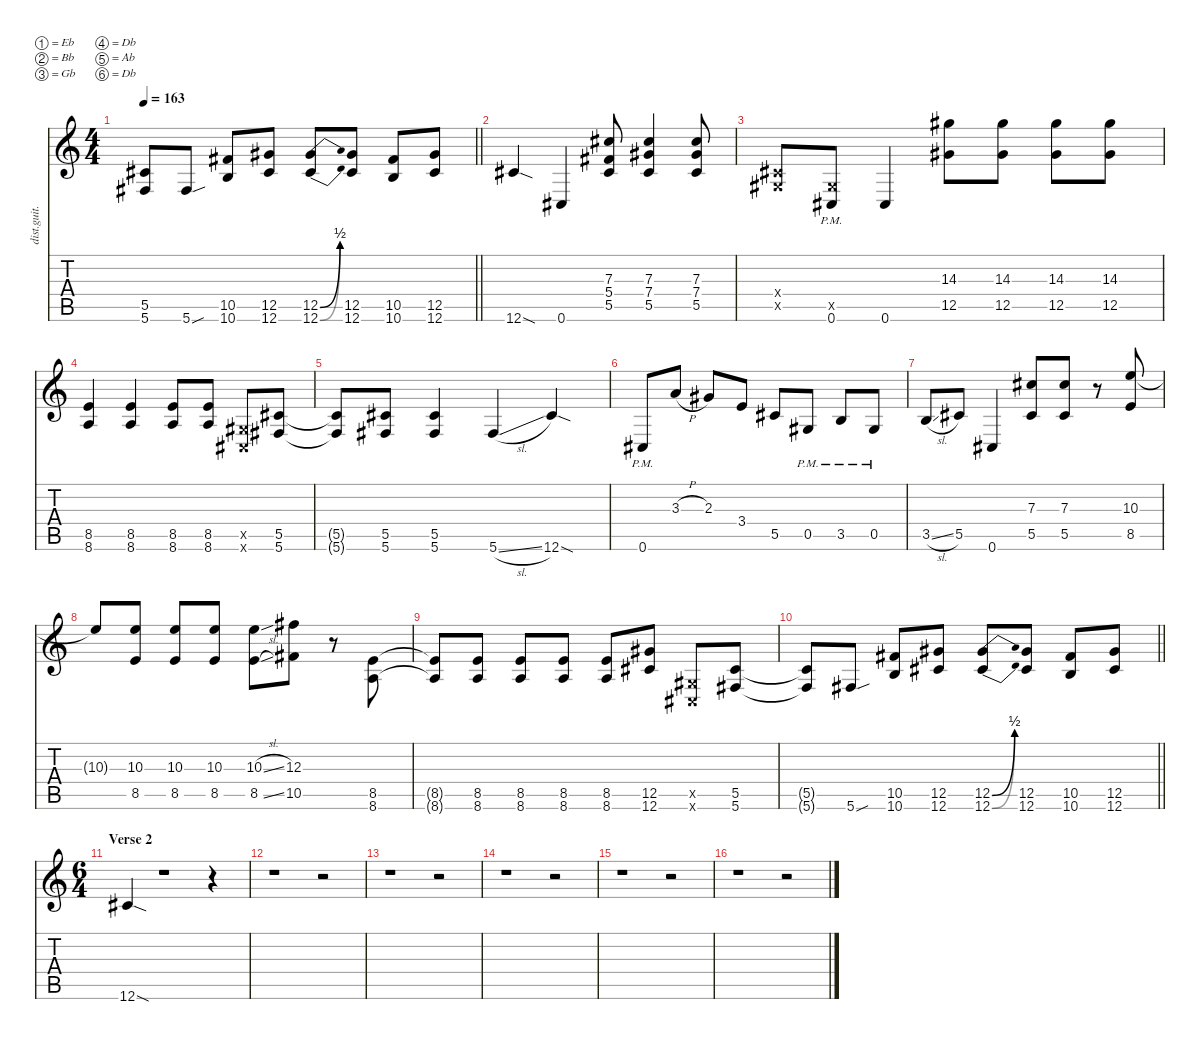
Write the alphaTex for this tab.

\defaultSystemsLayout 4
\hideDynamics
\bracketExtendMode nobrackets
\otherSystemsTrackNameOrientation horizontal
\track ("Rhythm Guitar L" "dist.guit.") {instrument distortionguitar}
\staff {score tabs}
\tuning (Eb4 Bb3 Gb3 Db3 Ab2 Db2)
\ts (4 4)
\tempo 163
\clef g2
\barLineRight lightlight
\ks c
(5.5{t acc #} 5.6{t acc #}).8{dy f beam Up} 5.6{sou acc #}.8{beam Up} (10.5{acc #} 10.6).8{beam Up} (12.5{acc #} 12.6{acc #}).8{beam Up} (12.5{be (bend 0 0 25.0000008 2) acc #} 12.6{be (bend 0 0 25.0000008 2) acc #}).8{beam Up} (12.5{acc #} 12.6{acc #}).8{beam Up} (10.5{acc #} 10.6).8{beam Up} (12.5{acc #} 12.6{acc #}).8{beam Up} |
\section ("" "")
12.6{sod acc #}.4{beam Up} 0.6{acc #}.4{beam Up} (7.3{acc #} 5.4{acc #} 5.5{acc #}).8{beam Up} (7.3{acc #} 7.4{acc #} 5.5{acc #}).4{beam Up} (7.3{acc #} 7.4{acc #} 5.5{acc #}).8{beam Up} |
(0.4{x acc #} 0.5{x acc #}).8{beam Up} (0.5{x acc #} 0.6{pm acc #}).8{beam Up} 0.6{acc #}.4{beam Up} (14.3{acc #} 12.5{acc #}).8{beam Down} (14.3{acc #} 12.5{acc #}).8{beam Down} (14.3{acc #} 12.5{acc #}).8{beam Down} (14.3{acc #} 12.5{acc #}).8{beam Down} |
(8.5 8.6).4{beam Up} (8.5 8.6).4{beam Up} (8.5 8.6).8{beam Up} (8.5 8.6).8{beam Up} (0.5{x acc #} 0.6{x acc #}).8{beam Up} (5.5{acc #} 5.6{acc #}).8{beam Up} |
(5.5{t acc #} 5.6{t acc #}).8{beam Up} (5.5{acc #} 5.6{acc #}).8{beam Up} (5.5{acc #} 5.6{acc #}).4{beam Up} 5.6{sl acc #}.4{beam Up} 12.6{sod acc #}.4{beam Up} |
0.6{pm acc #}.8{beam Up} 3.3{h}.8{beam Up} 2.3{acc #}.8{beam Up} 3.4.8{beam Up} 5.5{acc #}.8{beam Up} 0.5{pm acc #}.8{beam Up} 3.5{pm}.8{beam Up} 0.5{pm acc #}.8{beam Up} |
3.5{sl}.8{beam Up} 5.5{acc #}.8{beam Up} 0.6{acc #}.4{beam Up} (7.3{acc #} 5.5{acc #}).8{beam Up} (7.3{acc #} 5.5{acc #}).8{beam Up} r.8{beam Up} (10.3 8.5).8{beam Up} |
10.3{t}.8{beam Up} (10.3 8.5).8{beam Up} (10.3 8.5).8{beam Up} (10.3 8.5).8{beam Up} (10.3{sl} 8.5{sl}).8{beam Down} (12.3{acc #} 10.5{acc #}).8{beam Down} r.8{beam Down} (8.5 8.6).8{beam Up} |
(8.5{t} 8.6{t}).8{beam Up} (8.5 8.6).8{beam Up} (8.5 8.6).8{beam Up} (8.5 8.6).8{beam Up} (8.5 8.6).8{beam Up} (12.5{acc #} 12.6{acc #}).8{beam Up} (0.5{x acc #} 0.6{x acc #}).8{beam Up} (5.5{acc #} 5.6{acc #}).8{beam Up} |
\barLineRight lightlight
(5.5{t acc #} 5.6{t acc #}).8{beam Up} 5.6{sou acc #}.8{beam Up} (10.5{acc #} 10.6).8{beam Up} (12.5{acc #} 12.6{acc #}).8{beam Up} (12.5{be (bend 0 0 25.0000008 2) acc #} 12.6{be (bend 0 0 25.0000008 2) acc #}).8{beam Up} (12.5{acc #} 12.6{acc #}).8{beam Up} (10.5{acc #} 10.6).8{beam Up} (12.5{acc #} 12.6{acc #}).8{beam Up} |
\ts (6 4)
\beaming (8 6 6)
\section ("" "Verse 2")
12.6{sod acc #}.4{beam Up} r.1{beam Down} r.4{beam Down} |
r.1{beam Down} r.2{beam Down} |
r.1{beam Down} r.2{beam Down} |
r.1{beam Down} r.2{beam Down} |
r.1{beam Down} r.2{beam Down} |
r.1{beam Down} r.2{beam Down}
